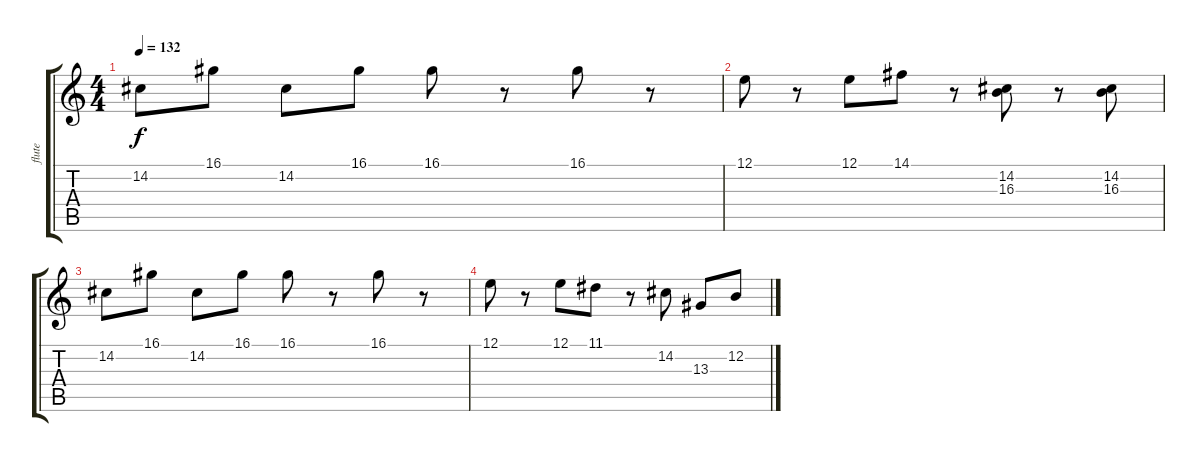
\track ("flute" "flute") {instrument panflute}
\staff {score tabs}
\tuning (E4 B3 G3 D3 A2 E2) {hide}
\ts (4 4)
\tempo 132
\clef g2
\ks c
14.2.8{dy f} 16.1.8 14.2.8 16.1.8 16.1.8 r.8 16.1.8 r.8 |
12.1.8 r.8 12.1.8 14.1.8 r.8 (14.2 16.3).8 r.8 (14.2 16.3).8 |
14.2.8 16.1.8 14.2.8 16.1.8 16.1.8 r.8 16.1.8 r.8 |
12.1.8 r.8 12.1.8 11.1.8 r.8 14.2.8 13.3.8 12.2.8
